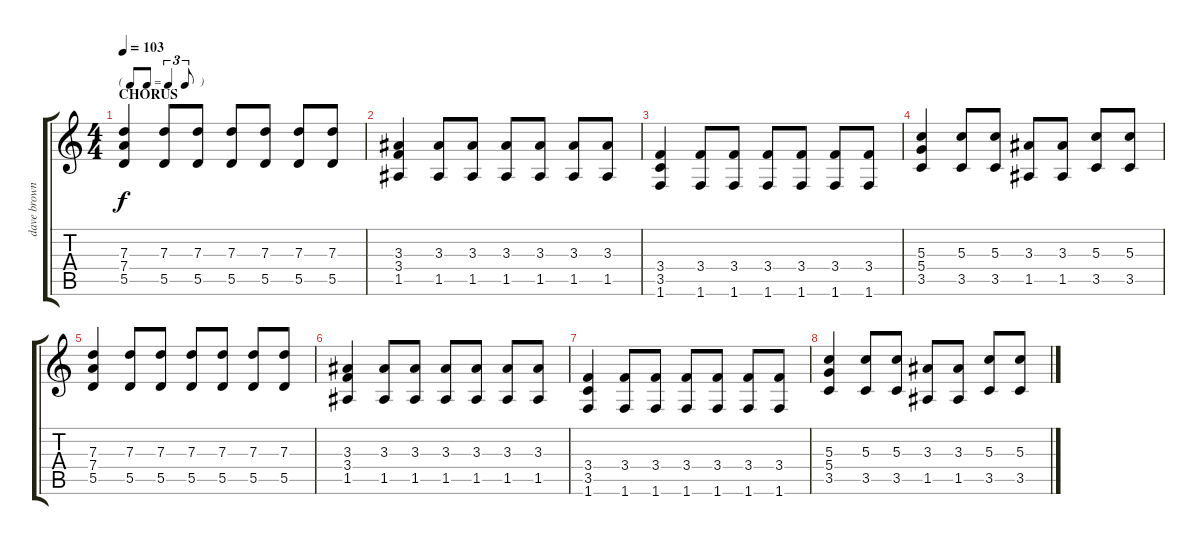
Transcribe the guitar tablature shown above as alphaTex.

\track ("dave brown sound" "dave brown") {instrument distortionguitar}
\staff {score tabs}
\tuning (E4 B3 G3 D3 A2 E2) {hide}
\ts (4 4)
\tf triplet8th
\section ("" "CHORUS")
\tempo 103
\clef g2
\ks c
(7.3 7.4 5.5).4{dy f} (7.3 5.5).8 (7.3 5.5).8 (7.3 5.5).8 (7.3 5.5).8 (7.3 5.5).8 (7.3 5.5).8 |
(3.3 3.4 1.5).4 (3.3 1.5).8 (3.3 1.5).8 (3.3 1.5).8 (3.3 1.5).8 (3.3 1.5).8 (3.3 1.5).8 |
(3.4 3.5 1.6).4 (3.4 1.6).8 (3.4 1.6).8 (3.4 1.6).8 (3.4 1.6).8 (3.4 1.6).8 (3.4 1.6).8 |
(5.3 5.4 3.5).4 (5.3 3.5).8 (5.3 3.5).8 (3.3 1.5).8 (3.3 1.5).8 (5.3 3.5).8 (5.3 3.5).8 |
(7.3 7.4 5.5).4 (7.3 5.5).8 (7.3 5.5).8 (7.3 5.5).8 (7.3 5.5).8 (7.3 5.5).8 (7.3 5.5).8 |
(3.3 3.4 1.5).4 (3.3 1.5).8 (3.3 1.5).8 (3.3 1.5).8 (3.3 1.5).8 (3.3 1.5).8 (3.3 1.5).8 |
(3.4 3.5 1.6).4 (3.4 1.6).8 (3.4 1.6).8 (3.4 1.6).8 (3.4 1.6).8 (3.4 1.6).8 (3.4 1.6).8 |
(5.3 5.4 3.5).4 (5.3 3.5).8 (5.3 3.5).8 (3.3 1.5).8 (3.3 1.5).8 (5.3 3.5).8 (5.3 3.5).8
